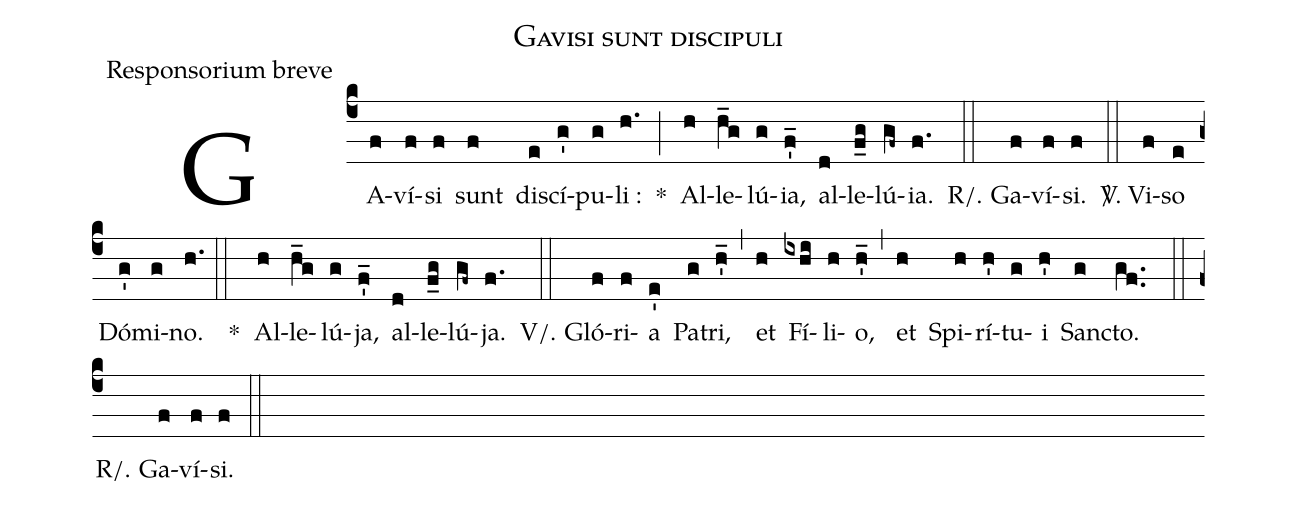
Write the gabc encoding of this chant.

name:Gavisi sunt discipuli;
office-part:Responsorium breve;
%%
(c4) GA(f)ví(f)si(f) sunt(f) di(e)scí(g')pu(g)li :(h.) *(;) Al(h)le(h_g)lú(g){ia},(f'_) al(d)le(f_g)lú(gf~){ia}.(f.) (::)
R/. Ga(f)ví(f)si.(f) (::)
<sp>V/</sp>. Vi(f)so(e) Dó(g')mi(g)no.(h.) (::)
*() Al(h)le(h_g)lú(g){ja},(f'_) al(d)le(f_g)lú(gf~){ja}.(f.) (::)
V/. Gló(f)ri(f)a(e') Pa(g)tri,(h'_) (,) et(h) Fí(ixhi)li(h)o,(h'_) (,) et(h) Spi(h)rí(h')tu(g)i(h') San(g)cto.(gf..) (::)
R/. Ga(f)ví(f)si.(f) (::)
